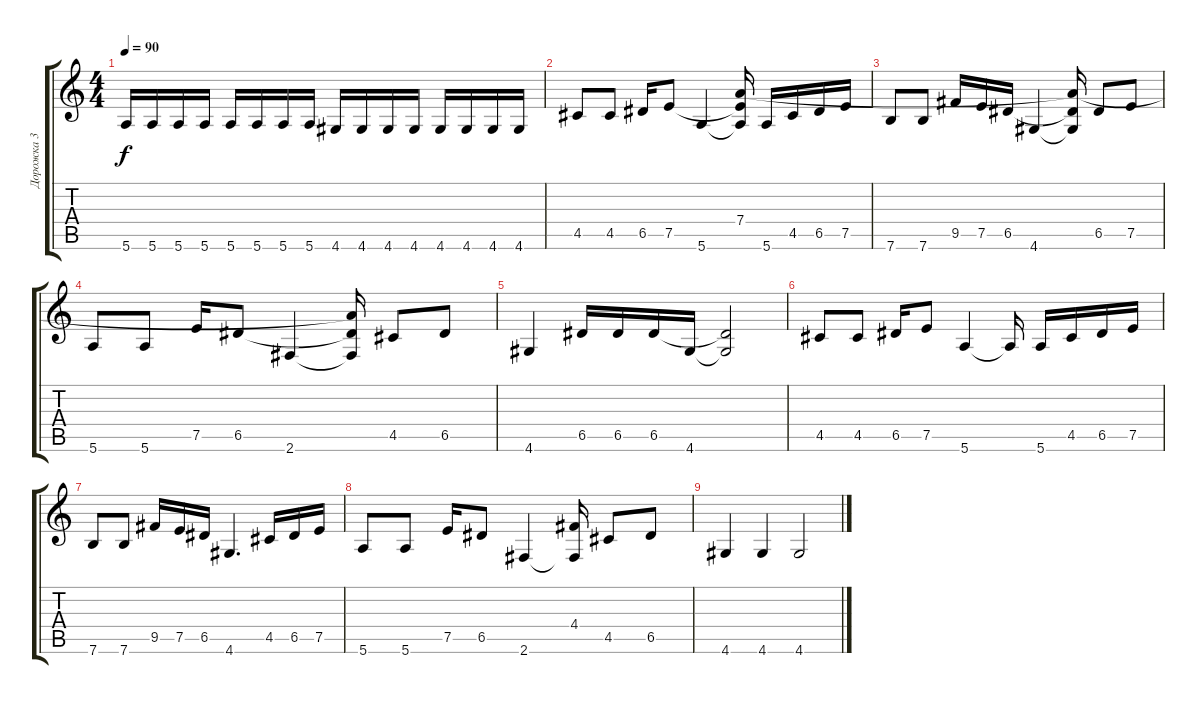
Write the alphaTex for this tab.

\track ("Дорожка 3" "Дорожка 3") {instrument electricbasspick}
\staff {score tabs}
\tuning (E4 B3 G3 D3 A2 E2) {hide}
\ts (4 4)
\tempo 90
\clef g2
\ks c
5.6.16{dy f} 5.6.16 5.6.16 5.6.16 5.6.16 5.6.16 5.6.16 5.6.16 4.6.16 4.6.16 4.6.16 4.6.16 4.6.16 4.6.16 4.6.16 4.6.16 |
4.5.8 4.5.8 6.5.16 7.5.8 5.6.4 (7.4 7.5{t} 5.6{t}).16 5.6.16 4.5.16 6.5.16 7.5.16 |
7.6.8 7.6.8 9.5.16 7.5.16 6.5.16 4.6.4 (7.4{t} 6.5{t} 4.6{t}).16 6.5.8 7.5.8 |
5.6.8 5.6.8 7.5.16 6.5.8 2.6.4 (7.4{t} 6.5{t} 2.6{t}).16 4.5.8 6.5.8 |
4.6.4 6.5.16 6.5.16 6.5.16 4.6.16 (6.5{t} 4.6{t}).2 |
4.5.8 4.5.8 6.5.16 7.5.8 5.6.4 5.6{t}.16 5.6.16 4.5.16 6.5.16 7.5.16 |
7.6.8 7.6.8 9.5.16 7.5.16 6.5.16 4.6.4{d} 4.5.16 6.5.16 7.5.16 |
5.6.8 5.6.8 7.5.16 6.5.8 2.6.4 (4.4 2.6{t}).16 4.5.8 6.5.8 |
4.6.4 4.6.4 4.6.2
